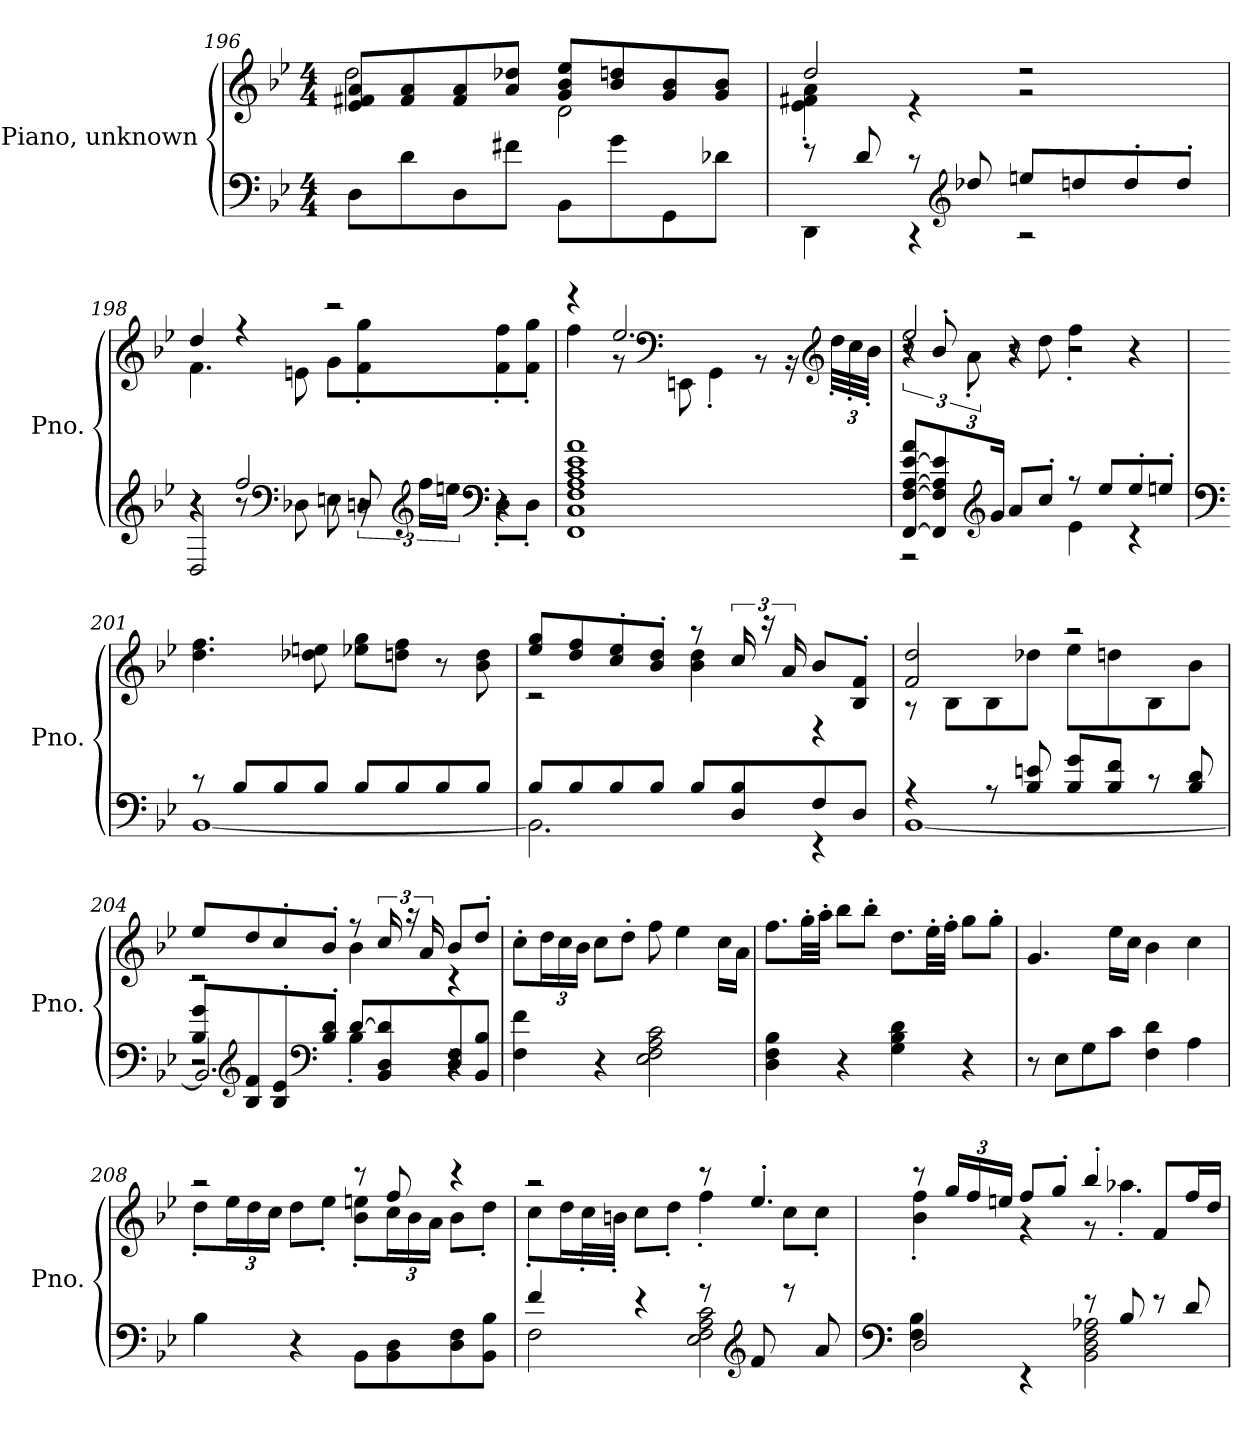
**kern	**kern
*part1	*part1
*staff2	*staff1
*I"Piano, unknown	*
*I'Pno.	*
*clefF4	*clefG2
*k[b-e-]	*k[b-e-]
*M4/4	*M4/4
=196	=196
*	*^
8D\L	8e-/ 8f#X/ 8a/L	2dd\
8d\	8f#/ 8a/	.
8D\	8f#/ 8a/	.
8f#X\J	8a/ 8dd-X/J	.
8BB-\L	8g/ 8b-/ 8ee-/L	2d\
8g\	8b-/ 8ddn/	.
8GG\	8g/ 8b-/	.
8d-X\J	8g/ 8b-/J	.
!!LO:LB:g=z	!!
=197	=197	=197
*^	*	*
8r	4DD\	2dd/	4e-\' 4f#X\' 4a\'
8d/	.	.	.
8r	4r	.	4r
*clefG2	*	*	*
8dd-X/	.	.	.
8een/L	2r	2r	2r
8ddn/	.	.	.
8dd'/	.	.	.
8dd'/J	.	.	.
=198	=198	=198	=198
*	*^	*	*
4r	4r	2D/	4dd/	4.f\
2ff/	8r	.	4r	.
*clefF4	*	*	*	*
.	8D-X\	.	.	8en\
.	8En\	8r	2r	8g\L
.	24r	8Dn/	.	8f\' 8gg\'
*clefG2	*	*	*	*
.	24ff\LL	.	.	.
.	24een\JJ	.	.	.
*clefF4	*	*	*	*
4r	8D'\L	4r	.	8f\' 8ff\'
.	8D'\J	.	.	8f\' 8gg\'J
*v	*v	*v	*	*
!!LO:LB:g=z	!!
=199	=199	=199
1FF 1C 1F 1A 1c 1e- 1a	4r	4ff\
.	2.ee-/	8r
*	*clefF4	*
.	.	8EEn\
.	.	4GG'\
.	.	8r
.	.	16r
*	*clefG2	*
*	*	*Xbrackettup
.	.	48dd'\LLL
.	.	48cc'\
.	.	48b-'\JJJ
=200	=200	=200
*^	*	*
*	*	*	*brackettup
*	*	*	*^
[8FF/ [8F/ [8A/ [8e-/ 8a/L	2r	2ee-/	6r	8r
*Xbrackettup	*	*	*	*
12FF/] 12F/] 12A/] 12e-/]	.	.	.	8b-'/
.	.	.	12a'\	.
*clefG2	*	*	*	*
24g/Jk	.	.	.	.
8a/L	.	.	8r	4r
8cc'/J	.	.	8dd\	.
8r	4e-\	2r	4ff'\	2r
8ee-/L	.	.	.	.
8ee-'/	4r	.	4r	.
8een'/J	.	.	.	.
*	*	*v	*v	*v
=201	=201	=201
*clefF4	*	*
8r	[1BB-	4.dd\ 4.ff\
8B-/L	.	.
8B-/	.	.
8B-/J	.	8dd-X\ 8een\
8B-/L	.	8ee-X\ 8gg\L
8B-/	.	8ddn\ 8ff\J
8B-/	.	8r
8B-/J	.	8b-\ 8dd\
!!LO:LB:g=z
=202	=202	=202
*	*	*^
8B-/L	2.BB-\]	8ee-/ 8gg/L	2r
8B-/	.	8dd/ 8ff/	.
8B-/	.	8cc/' 8ee-/'	.
8B-/J	.	8b-/' 8dd/'J	.
8B-/L	.	8r	4b-\ 4dd\
8D/ 8B-/	.	24cc/	.
.	.	24r	.
.	.	24a/	.
8F/	4r	8b-/L	4r
8D/J	.	8B-/' 8f/'J	.
=203	=203	=203	=203
4r	[1BB-	2f/ 2dd/	8r
.	.	.	8B-\L
8r	.	.	8B-\
8B-/ 8en/	.	.	8dd-X\J
8B-/ 8g/L	.	2r	8ee-\L
8B-/ 8f/J	.	.	8ddn\
8r	.	.	8B-\
8B-/ 8d/	.	.	8b-\J
=204	=204	=204	=204
*	*^	*	*
8B-/ 8g/L	2r	2.BB-/]	8ee-/L	2r
*clefG2	*	*	*	*
8B-/ 8f/	.	.	8dd/	.
8B-/' 8e-/'	.	.	8cc'/	.
*clefF4	*	*	*	*
8B-/' 8d/'J	.	.	8b-'/J	.
[8d/L	4B-'\	.	8r	4b-\
8BB-/ 8D/ 8d/]	.	.	24cc/	.
.	.	.	24r	.
.	.	.	24a/	.
8D/ 8F/	4r	4r	8b-/L	4r
8BB-/ 8B-/J	.	.	8dd'/J	.
*v	*v	*v	*	*
*	*v	*v
!!LO:LB:g=z
=205	=205
4F\ 4f\	8cc'\L
*	*Xbrackettup
.	24dd\L
.	24cc\
.	24b-\JJ
4r	8cc\L
.	8dd'\J
2E-\ 2F\ 2A\ 2c\	8ff\
.	4ee-\
.	16cc\LL
.	16a\JJ
=206	=206
4D\ 4F\ 4B-\	8.ff\L
.	32gg'\LL
.	32aa'\JJJ
4r	8bb-\L
.	8bb-'\J
4G\ 4B-\ 4d\	8.dd\L
.	32ee-'\LL
.	32ff'\JJJ
4r	8gg\L
.	8gg'\J
=207	=207
8r	4.g/
8E-\L	.
8G\	.
8c\J	16ee-\LL
.	16cc\JJ
4F\ 4d\	4b-\
4A\	4cc\
=208	=208
*	*^
4B-\	2r	8dd'\L
.	.	24ee-\L
.	.	24dd\
.	.	24cc\JJ
4r	.	8dd\L
.	.	8ee-'\J
8BB-\L	8r	8b-\' 8een\'L
8BB-\ 8D\	8ff/	24cc\L
.	.	24b-\
.	.	24a\JJ
8D\ 8F\	4r	8b-\L
8BB-\ 8B-\J	.	8dd'\J
!!LO:PB:g=z	!!
=209	=209	=209
*^	*	*
4f/	2F\	2r	8cc'\L
.	.	.	16dd\L
.	.	.	32cc'\L
.	.	.	32bn'\JJJ
4r	.	.	8cc\L
.	.	.	8dd'\J
8r	2E-\ 2F\ 2A\ 2c\	8r	4ff'\
*clefG2	*	*	*
8f/	.	4.ee-'/	.
8r	.	.	8cc\L
8a/	.	.	8cc'\J
=210	=210	=210	=210
*clefF4	*	*	*
2D/	4F\ 4B-\	8r	4b-\' 4ff\'
.	.	24gg/LL	.
.	.	24ff/	.
.	.	24een/JJ	.
.	4r	8ff/L	4r
.	.	8gg'/J	.
8r	2BB-\ 2D\ 2F\ 2A-X\	4bb-'/	8r
8B-/	.	.	4.aa-X'\
8r	.	8f/L	.
8d/	.	16ff/L	.
.	.	16dd/JJ	.
*v	*v	*	*
*	*v	*v
=	=
*-	*-
